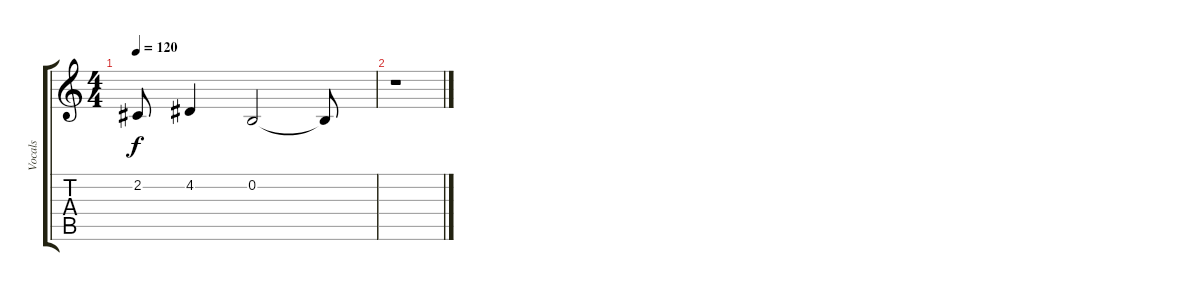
\track ("Vocals" "Vocals") {instrument altosax}
\staff {score tabs}
\tuning (E4 B3 G3 D3 A2 E2) {hide}
\ts (4 4)
\tempo 120
\clef g2
\ks c
2.2{t}.8{dy f} 4.2.4 0.2.2 0.2{t}.8 |
r.1
